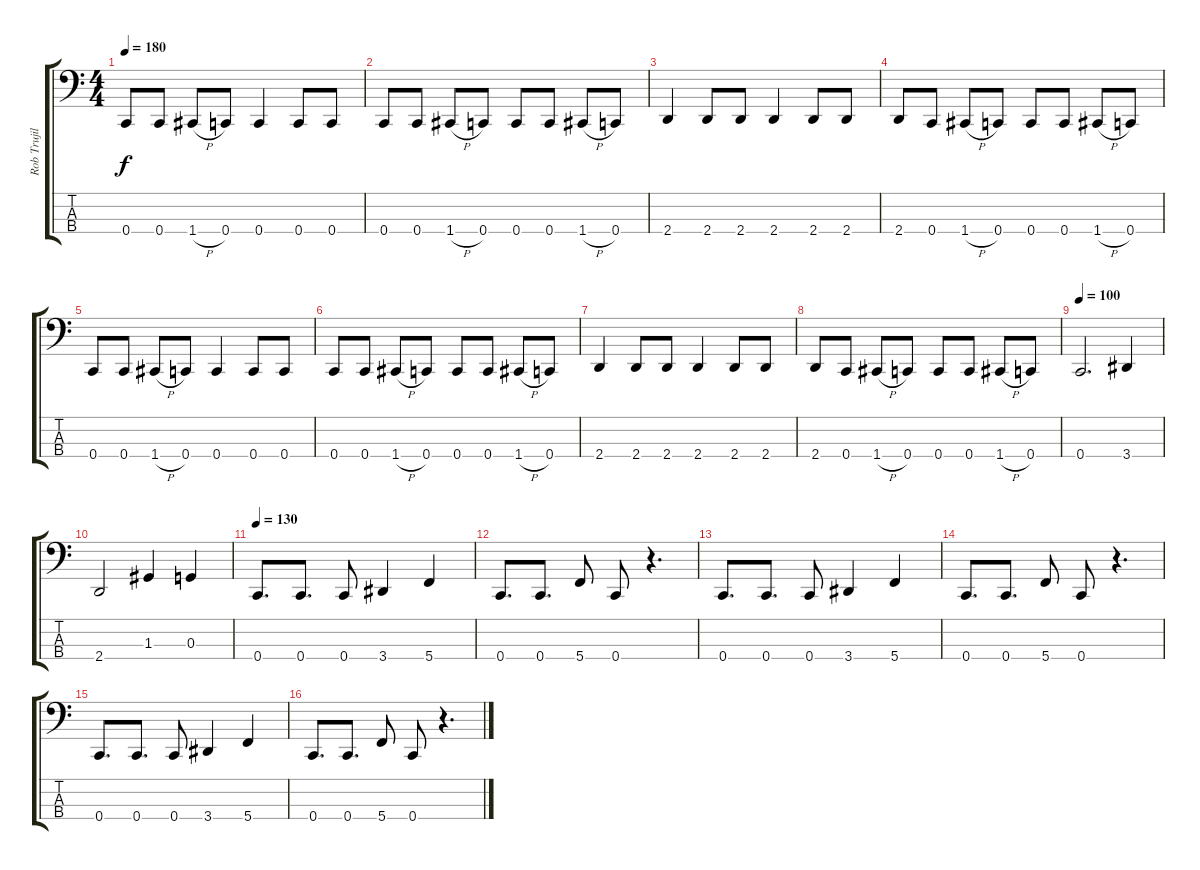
\track ("Rob Trujillo" "Rob Trujil") {instrument electricbassfinger}
\staff {score tabs}
\tuning (F2 C2 G1 C1) {hide}
\ts (4 4)
\tempo 180
\clef f4
\ks c
0.4.8{dy f} 0.4.8 1.4{h}.8 0.4.8 0.4.4 0.4.8 0.4.8 |
0.4.8 0.4.8 1.4{h}.8 0.4.8 0.4.8 0.4.8 1.4{h}.8 0.4.8 |
2.4.4 2.4.8 2.4.8 2.4.4 2.4.8 2.4.8 |
2.4.8 0.4.8 1.4{h}.8 0.4.8 0.4.8 0.4.8 1.4{h}.8 0.4.8 |
0.4.8 0.4.8 1.4{h}.8 0.4.8 0.4.4 0.4.8 0.4.8 |
0.4.8 0.4.8 1.4{h}.8 0.4.8 0.4.8 0.4.8 1.4{h}.8 0.4.8 |
2.4.4 2.4.8 2.4.8 2.4.4 2.4.8 2.4.8 |
2.4.8 0.4.8 1.4{h}.8 0.4.8 0.4.8 0.4.8 1.4{h}.8 0.4.8 |
\tempo 100
0.4.2{d} 3.4.4 |
2.4.2 1.3.4 0.3.4 |
\tempo 130
0.4.8{d} 0.4.8{d} 0.4.8 3.4.4 5.4.4 |
0.4.8{d} 0.4.8{d} 5.4.8 0.4.8 r.4{d} |
0.4.8{d} 0.4.8{d} 0.4.8 3.4.4 5.4.4 |
0.4.8{d} 0.4.8{d} 5.4.8 0.4.8 r.4{d} |
0.4.8{d} 0.4.8{d} 0.4.8 3.4.4 5.4.4 |
0.4.8{d} 0.4.8{d} 5.4.8 0.4.8 r.4{d}
